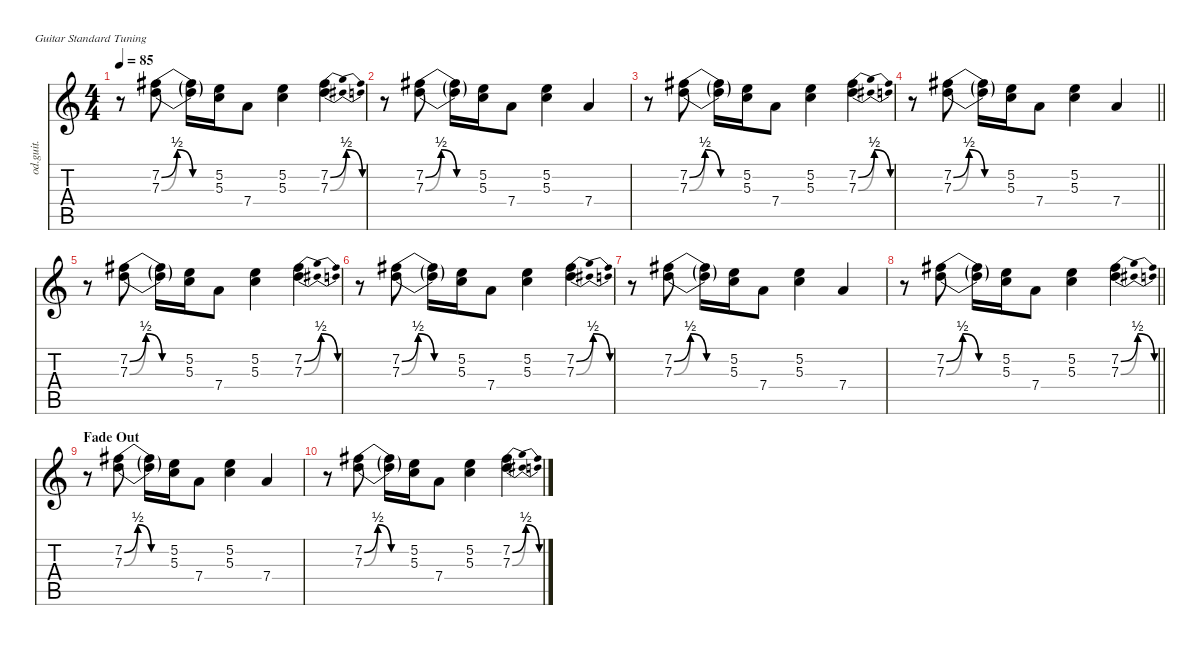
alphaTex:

\defaultSystemsLayout 4
\hideDynamics
\bracketExtendMode nobrackets
\otherSystemsTrackNameOrientation horizontal
\track ("Lead Guitar" "od.guit.") {defaultSystemsLayout 8 instrument overdrivenguitar}
\staff {score tabs}
\tuning (E4 B3 G3 D3 A2 E2)
\ts (4 4)
\tempo 85
\clef g2
\ks c
r.8{dy f} (7.2{be (bendrelease 0 0 30 2 30 2 60 0) acc #} 7.3{be (bendrelease 0 0 30 2 30 2 60 0)}).8 (7.2{be (hold 0 0 60 0) t acc #} 7.3{be (hold 0 0 60 0) t}).16 (5.2 5.3).16 7.4.8 (5.2 5.3).4 (7.2{be (bendrelease 0 0 15 2 30 2 45 0) acc #} 7.3{be (bendrelease 0 0 15 2 30 2 45 0)}).4 |
r.8 (7.2{be (bendrelease 0 0 30 2 30 2 60 0) acc #} 7.3{be (bendrelease 0 0 30 2 30 2 60 0)}).8 (7.2{be (hold 0 0 60 0) t acc #} 7.3{be (hold 0 0 60 0) t}).16 (5.2 5.3).16 7.4.8 (5.2 5.3).4 7.4.4 |
r.8 (7.2{be (bendrelease 0 0 30 2 30 2 60 0) acc #} 7.3{be (bendrelease 0 0 30 2 30 2 60 0)}).8 (7.2{be (hold 0 0 60 0) t acc #} 7.3{be (hold 0 0 60 0) t}).16 (5.2 5.3).16 7.4.8 (5.2 5.3).4 (7.2{be (bendrelease 0 0 15 2 30 2 45 0) acc #} 7.3{be (bendrelease 0 0 15 2 30 2 45 0)}).4 |
\barLineRight lightlight
r.8 (7.2{be (bendrelease 0 0 30 2 30 2 60 0) acc #} 7.3{be (bendrelease 0 0 30 2 30 2 60 0)}).8 (7.2{be (hold 0 0 60 0) t acc #} 7.3{be (hold 0 0 60 0) t}).16 (5.2 5.3).16 7.4.8 (5.2 5.3).4 7.4.4 |
r.8 (7.2{be (bendrelease 0 0 30 2 30 2 60 0) acc #} 7.3{be (bendrelease 0 0 30 2 30 2 60 0)}).8 (7.2{be (hold 0 0 60 0) t acc #} 7.3{be (hold 0 0 60 0) t}).16 (5.2 5.3).16 7.4.8 (5.2 5.3).4 (7.2{be (bendrelease 0 0 15 2 30 2 45 0) acc #} 7.3{be (bendrelease 0 0 15 2 30 2 45 0)}).4 |
r.8 (7.2{be (bendrelease 0 0 30 2 30 2 60 0) acc #} 7.3{be (bendrelease 0 0 30 2 30 2 60 0)}).8 (7.2{be (hold 0 0 60 0) t acc #} 7.3{be (hold 0 0 60 0) t}).16 (5.2 5.3).16 7.4.8 (5.2 5.3).4 (7.2{be (bendrelease 0 0 15 2 30 2 45 0) acc #} 7.3{be (bendrelease 0 0 15 2 30 2 45 0)}).4 |
r.8 (7.2{be (bendrelease 0 0 30 2 30 2 60 0) acc #} 7.3{be (bendrelease 0 0 30 2 30 2 60 0)}).8 (7.2{be (hold 0 0 60 0) t acc #} 7.3{be (hold 0 0 60 0) t}).16 (5.2 5.3).16 7.4.8 (5.2 5.3).4 7.4.4 |
\barLineRight lightlight
r.8 (7.2{be (bendrelease 0 0 30 2 30 2 60 0) acc #} 7.3{be (bendrelease 0 0 30 2 30 2 60 0)}).8 (7.2{be (hold 0 0 60 0) t acc #} 7.3{be (hold 0 0 60 0) t}).16 (5.2 5.3).16 7.4.8 (5.2 5.3).4 (7.2{be (bendrelease 0 0 15 2 30 2 45 0) acc #} 7.3{be (bendrelease 0 0 15 2 30 2 45 0)}).4 |
\section ("" "Fade Out")
r.8 (7.2{be (bendrelease 0 0 30 2 30 2 60 0) acc #} 7.3{be (bendrelease 0 0 30 2 30 2 60 0)}).8 (7.2{be (hold 0 0 60 0) t acc #} 7.3{be (hold 0 0 60 0) t}).16 (5.2 5.3).16 7.4.8 (5.2 5.3).4 7.4.4 |
r.8 (7.2{be (bendrelease 0 0 30 2 30 2 60 0) acc #} 7.3{be (bendrelease 0 0 30 2 30 2 60 0)}).8 (7.2{be (hold 0 0 60 0) t acc #} 7.3{be (hold 0 0 60 0) t}).16 (5.2 5.3).16 7.4.8 (5.2 5.3).4 (7.2{be (bendrelease 0 0 15 2 30 2 45 0) acc #} 7.3{be (bendrelease 0 0 15 2 30 2 45 0)}).4
